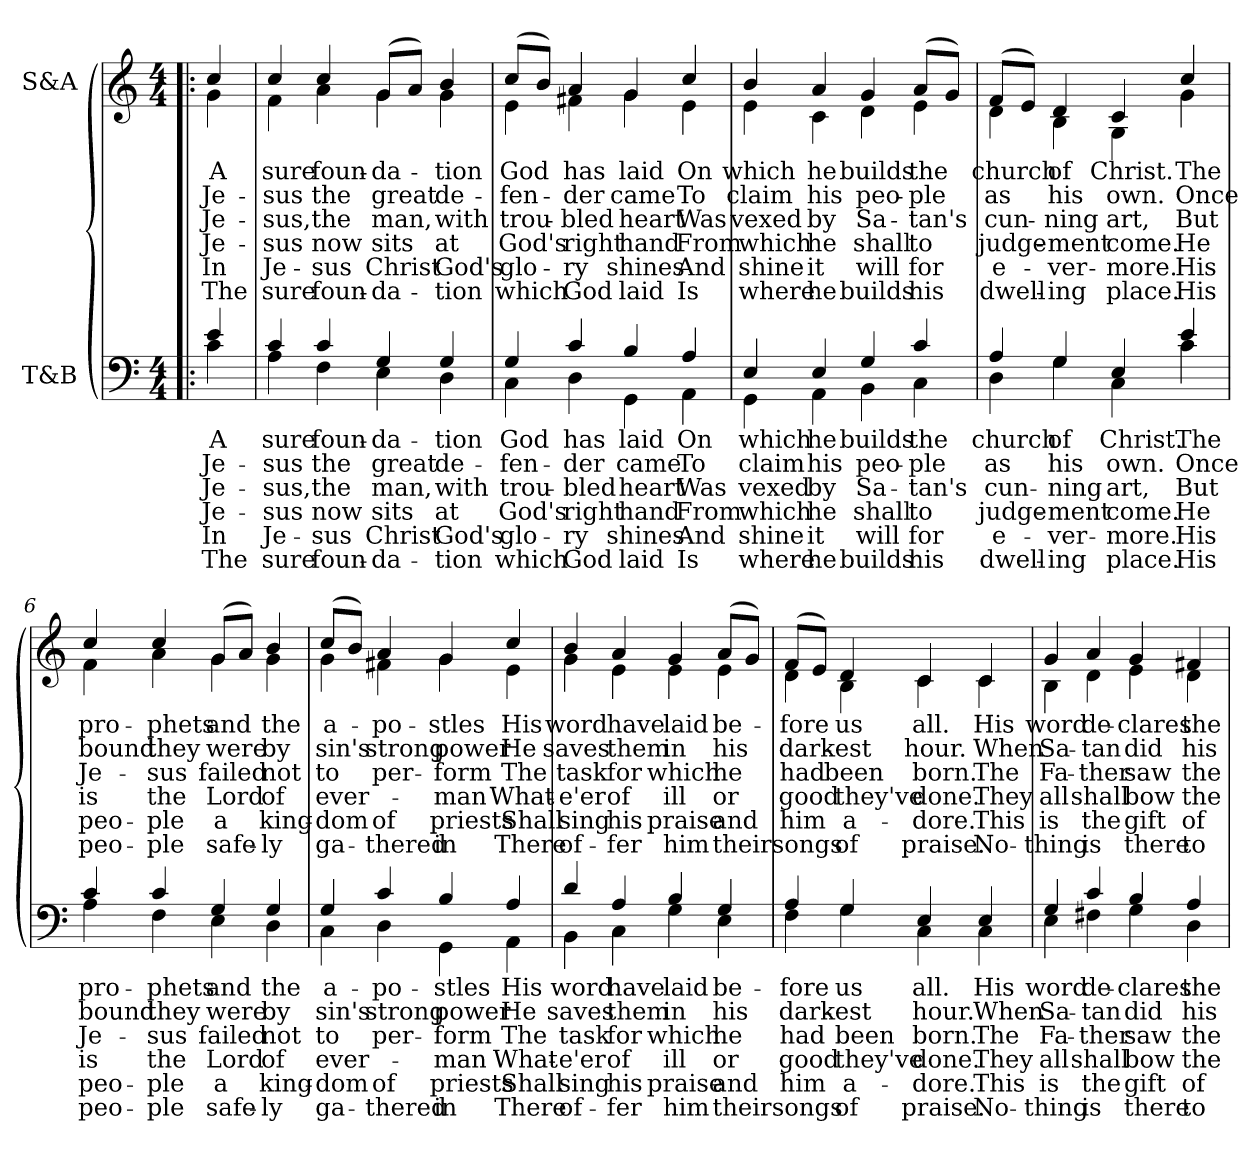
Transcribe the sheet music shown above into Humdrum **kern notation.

**kern	**text	**text	**text	**text	**text	**text	**kern	**text	**text	**text	**text	**text	**text
*part2	*part2	*part2	*part2	*part2	*part2	*part2	*part1	*part1	*part1	*part1	*part1	*part1	*part1
*staff2	*staff2	*staff2	*staff2	*staff2	*staff2	*staff2	*staff1	*staff1	*staff1	*staff1	*staff1	*staff1	*staff1
*I"T&B	*	*	*	*	*	*	*I"S&A	*	*	*	*	*	*
*clefF4	*	*	*	*	*	*	*clefG2	*	*	*	*	*	*
*k[]	*	*	*	*	*	*	*k[]	*	*	*	*	*	*
*C:	*	*	*	*	*	*	*C:	*	*	*	*	*	*
*M4/4	*	*	*	*	*	*	*M4/4	*	*	*	*	*	*
=1!|:	=1!|:	=1!|:	=1!|:	=1!|:	=1!|:	=1!|:	=1!|:	=1!|:	=1!|:	=1!|:	=1!|:	=1!|:	=1!|:
!	!LO:LY:a	!LO:LY:a	!LO:LY:a	!LO:LY:a	!LO:LY:a	!LO:LY:a	!	!LO:LY:b	!LO:LY:b	!LO:LY:b	!LO:LY:b	!LO:LY:b	!LO:LY:b
*^	*	*	*	*	*	*	*^	*	*	*	*	*	*
4e/	4c\	A	Je-	Je-	Je-	In	The	4cc/	4g\	A	Je-	Je-	Je-	In	The
=2	=2	=2	=2	=2	=2	=2	=2	=2	=2	=2	=2	=2	=2	=2	=2
!	!	!LO:LY:a	!LO:LY:a	!LO:LY:a	!LO:LY:a	!LO:LY:a	!LO:LY:a	!	!	!LO:LY:b	!LO:LY:b	!LO:LY:b	!LO:LY:b	!LO:LY:b	!LO:LY:b
4c/	4A\	sure	-sus	-sus,	-sus	Je-	sure	4cc/	4f\	sure	-sus	-sus,	-sus	Je-	sure
!	!	!LO:LY:a	!LO:LY:a	!LO:LY:a	!LO:LY:a	!LO:LY:a	!LO:LY:a	!	!	!LO:LY:b	!LO:LY:b	!LO:LY:b	!LO:LY:b	!LO:LY:b	!LO:LY:b
4c/	4F\	foun-	the	the	now	-sus	foun-	4cc/	4a\	foun-	the	the	now	-sus	foun-
!	!	!LO:LY:a	!LO:LY:a	!LO:LY:a	!LO:LY:a	!LO:LY:a	!LO:LY:a	!	!	!LO:LY:b	!LO:LY:b	!LO:LY:b	!LO:LY:b	!LO:LY:b	!LO:LY:b
4G/	4E\	-da-	great	man,	sits	Christ	-da-	(>8g/L	4g\	-da-	great	man,	sits	Christ	-da-
.	.	.	.	.	.	.	.	8a/J)	.	.	.	.	.	.	.
!	!	!LO:LY:a	!LO:LY:a	!LO:LY:a	!LO:LY:a	!LO:LY:a	!LO:LY:a	!	!	!LO:LY:b	!LO:LY:b	!LO:LY:b	!LO:LY:b	!LO:LY:b	!LO:LY:b
4G/	4D\	-tion	de-	with	at	God's	-tion	4b/	4g\	-tion	de-	with	at	God's	-tion
=3	=3	=3	=3	=3	=3	=3	=3	=3	=3	=3	=3	=3	=3	=3	=3
!	!	!LO:LY:a	!LO:LY:a	!LO:LY:a	!LO:LY:a	!LO:LY:a	!LO:LY:a	!	!	!LO:LY:b	!LO:LY:b	!LO:LY:b	!LO:LY:b	!LO:LY:b	!LO:LY:b
4G/	4C\	God	-fen-	trou-	God's	glo-	which	(>8cc/L	4e\	God	-fen-	trou-	God's	glo-	which
.	.	.	.	.	.	.	.	8b/J)	.	.	.	.	.	.	.
!	!	!LO:LY:a	!LO:LY:a	!LO:LY:a	!LO:LY:a	!LO:LY:a	!LO:LY:a	!	!	!LO:LY:b	!LO:LY:b	!LO:LY:b	!LO:LY:b	!LO:LY:b	!LO:LY:b
4c/	4D\	has	-der	-bled	right	-ry	God	4a/	4f#X\	has	der	bled	right	ry	God
!	!	!LO:LY:a	!LO:LY:a	!LO:LY:a	!LO:LY:a	!LO:LY:a	!LO:LY:a	!	!	!LO:LY:b	!LO:LY:b	!LO:LY:b	!LO:LY:b	!LO:LY:b	!LO:LY:b
4B/	4GG\	laid	came	heart	hand	shines	laid	4g/	4g\	laid	-came	-heart	hand	-shines	laid
!	!	!LO:LY:a	!LO:LY:a	!LO:LY:a	!LO:LY:a	!LO:LY:a	!LO:LY:a	!	!	!LO:LY:b	!LO:LY:b	!LO:LY:b	!LO:LY:b	!LO:LY:b	!LO:LY:b
4A/	4AA\	On	To	Was	From	And	Is	4cc/	4e\	On	To	Was	From	And	Is
=4	=4	=4	=4	=4	=4	=4	=4	=4	=4	=4	=4	=4	=4	=4	=4
!	!	!LO:LY:a	!LO:LY:a	!LO:LY:a	!LO:LY:a	!LO:LY:a	!LO:LY:a	!	!	!LO:LY:b	!LO:LY:b	!LO:LY:b	!LO:LY:b	!LO:LY:b	!LO:LY:b
4E/	4GG\	which	claim	vexed	which	shine	where	4b/	4e\	which	claim	vexed	which	shine	where
!	!	!LO:LY:a	!LO:LY:a	!LO:LY:a	!LO:LY:a	!LO:LY:a	!LO:LY:a	!	!	!LO:LY:b	!LO:LY:b	!LO:LY:b	!LO:LY:b	!LO:LY:b	!LO:LY:b
4E/	4AA\	he	his	by	he	it	he	4a/	4c\	he	his	by	he	it	he
!	!	!LO:LY:a	!LO:LY:a	!LO:LY:a	!LO:LY:a	!LO:LY:a	!LO:LY:a	!	!	!LO:LY:b	!LO:LY:b	!LO:LY:b	!LO:LY:b	!LO:LY:b	!LO:LY:b
4G/	4BB\	builds	peo-	Sa-	shall	will	builds	4g/	4d\	builds	peo-	Sa-	shall	will	builds
!	!	!LO:LY:a	!LO:LY:a	!LO:LY:a	!LO:LY:a	!LO:LY:a	!LO:LY:a	!	!	!LO:LY:b	!LO:LY:b	!LO:LY:b	!LO:LY:b	!LO:LY:b	!LO:LY:b
4c/	4C\	the	-ple	-tan's	to	for	his	(>8a/L	4e\	the	-ple	-tan's	to	for	his
.	.	.	.	.	.	.	.	8g/J)	.	.	.	.	.	.	.
=5	=5	=5	=5	=5	=5	=5	=5	=5	=5	=5	=5	=5	=5	=5	=5
!	!	!LO:LY:a	!LO:LY:a	!LO:LY:a	!LO:LY:a	!LO:LY:a	!LO:LY:a	!	!	!LO:LY:b	!LO:LY:b	!LO:LY:b	!LO:LY:b	!LO:LY:b	!LO:LY:b
4A/	4D\	church	as	cun-	judge-	e-	dwell-	(>8f/L	4d\	church	as	cun-	judge-	e-	dwell-
.	.	.	.	.	.	.	.	8e/J)	.	.	.	.	.	.	.
!	!	!LO:LY:a	!LO:LY:a	!LO:LY:a	!LO:LY:a	!LO:LY:a	!LO:LY:a	!	!	!LO:LY:b	!LO:LY:b	!LO:LY:b	!LO:LY:b	!LO:LY:b	!LO:LY:b
4G/	4G\	of	his	-ning	-ment	-ver-	-ing	4d/	4B\	of	his	-ning	-ment	-ver-	-ing
!	!	!LO:LY:a	!LO:LY:a	!LO:LY:a	!LO:LY:a	!LO:LY:a	!LO:LY:a	!	!	!LO:LY:b	!LO:LY:b	!LO:LY:b	!LO:LY:b	!LO:LY:b	!LO:LY:b
4E/	4C\	Christ.	own.	art,	come.	-more.	place.	4c/	4G\	Christ.	own.	art,	come.	-more.	place.
!	!	!LO:LY:a	!LO:LY:a	!LO:LY:a	!LO:LY:a	!LO:LY:a	!LO:LY:a	!	!	!LO:LY:b	!LO:LY:b	!LO:LY:b	!LO:LY:b	!LO:LY:b	!LO:LY:b
4e/	4c\	The	Once	But	He	His	His	4cc/	4g\	The	Once	But	He	His	His
=6	=6	=6	=6	=6	=6	=6	=6	=6	=6	=6	=6	=6	=6	=6	=6
!	!	!LO:LY:a	!LO:LY:a	!LO:LY:a	!LO:LY:a	!LO:LY:a	!LO:LY:a	!	!	!LO:LY:b	!LO:LY:b	!LO:LY:b	!LO:LY:b	!LO:LY:b	!LO:LY:b
4c/	4A\	pro-	bound	Je-	is	peo-	peo-	4cc/	4f\	pro-	bound	Je-	is	peo-	peo-
!	!	!LO:LY:a	!LO:LY:a	!LO:LY:a	!LO:LY:a	!LO:LY:a	!LO:LY:a	!	!	!LO:LY:b	!LO:LY:b	!LO:LY:b	!LO:LY:b	!LO:LY:b	!LO:LY:b
4c/	4F\	-phets	they	-sus	the	-ple	-ple	4cc/	4a\	-phets	they	-sus	the	-ple	-ple
!	!	!LO:LY:a	!LO:LY:a	!LO:LY:a	!LO:LY:a	!LO:LY:a	!LO:LY:a	!	!	!LO:LY:b	!LO:LY:b	!LO:LY:b	!LO:LY:b	!LO:LY:b	!LO:LY:b
4G/	4E\	and	were	failed	Lord	a	safe-	(>8g/L	4g\	and	were	failed	Lord	a	safe-
.	.	.	.	.	.	.	.	8a/J)	.	.	.	.	.	.	.
!	!	!LO:LY:a	!LO:LY:a	!LO:LY:a	!LO:LY:a	!LO:LY:a	!LO:LY:a	!	!	!LO:LY:b	!LO:LY:b	!LO:LY:b	!LO:LY:b	!LO:LY:b	!LO:LY:b
4G/	4D\	the	by	not	of	king-	-ly	4b/	4g\	the	by	not	of	king-	-ly
!!LO:LB:g=z	!!
=7	=7	=7	=7	=7	=7	=7	=7	=7	=7	=7	=7	=7	=7	=7	=7
!	!	!LO:LY:a:rj	!LO:LY:a:rj	!LO:LY:a:rj	!LO:LY:a:rj	!LO:LY:a:rj	!LO:LY:a:rj	!	!	!LO:LY:b:rj	!LO:LY:b:rj	!LO:LY:b:rj	!LO:LY:b:rj	!LO:LY:b:rj	!LO:LY:b:rj
4G/	4C\	a-	sin's	to	ever-	-dom	ga-	(>8cc/L	4g\	a-	sin's	to	ever-	-dom	ga-
.	.	.	.	.	.	.	.	8b/J)	.	.	.	.	.	.	.
!	!	!LO:LY:a	!LO:LY:a	!LO:LY:a	!	!LO:LY:a	!LO:LY:a	!	!	!LO:LY:b	!	!	!	!	!
!	!	!	!	!	!	!	!	!	!	!LO:LY:b	!LO:LY:b	!LO:LY:b	!	!LO:LY:b	!LO:LY:b
4c/	4D\	-po-	strong	per-	.	of	-thered	4a/	4f#X\	po-	strong	per-	.	of	thered
!	!	!LO:LY:a	!LO:LY:a	!LO:LY:a	!LO:LY:a	!LO:LY:a	!LO:LY:a	!	!	!LO:LY:b	!LO:LY:b	!LO:LY:b	!LO:LY:b	!LO:LY:b	!LO:LY:b
4B/	4GG\	-stles	power	-form	-man	priests	in	4g/	4g\	stles	power	form	-man	priests	-in
!	!	!LO:LY:a	!LO:LY:a	!LO:LY:a	!LO:LY:a	!LO:LY:a	!LO:LY:a	!	!	!LO:LY:b	!LO:LY:b	!LO:LY:b	!LO:LY:b	!LO:LY:b	!LO:LY:b
4A/	4AA\	His	He	The	What-	Shall	There	4cc/	4e\	His	He	The	What-	Shall	There
=8	=8	=8	=8	=8	=8	=8	=8	=8	=8	=8	=8	=8	=8	=8	=8
!	!	!LO:LY:a	!LO:LY:a	!LO:LY:a	!LO:LY:a	!LO:LY:a	!LO:LY:a	!	!	!LO:LY:b	!LO:LY:b	!LO:LY:b	!LO:LY:b	!LO:LY:b	!LO:LY:b
4d/	4BB\	word	saves	task	-e'er	sing	of-	4b/	4g\	-word	saves	-task	-e'er	sing	of-
!	!	!LO:LY:a	!LO:LY:a	!LO:LY:a	!LO:LY:a	!LO:LY:a	!LO:LY:a	!	!	!LO:LY:b	!LO:LY:b	!LO:LY:b	!LO:LY:b	!LO:LY:b	!LO:LY:b
4A/	4C\	have	them	for	of	his	-fer	4a/	4e\	have	them	for	of	his	-fer
!	!	!LO:LY:a	!LO:LY:a	!LO:LY:a	!LO:LY:a	!LO:LY:a	!LO:LY:a	!	!	!LO:LY:b	!LO:LY:b	!LO:LY:b	!LO:LY:b	!LO:LY:b	!LO:LY:b
4B/	4G\	laid	in	which	ill	praise	him	4g/	4e\	laid	in	which	ill	praise	him
!	!	!LO:LY:a	!LO:LY:a	!LO:LY:a	!LO:LY:a	!LO:LY:a	!LO:LY:a	!	!	!LO:LY:b	!LO:LY:b	!LO:LY:b	!LO:LY:b	!LO:LY:b	!LO:LY:b
4G/	4E\	be-	his	he	or	and	their	(>8a/L	4e\	be-	his	he	or	and	their
.	.	.	.	.	.	.	.	8g/J)	.	.	.	.	.	.	.
=9	=9	=9	=9	=9	=9	=9	=9	=9	=9	=9	=9	=9	=9	=9	=9
!	!	!LO:LY:a	!LO:LY:a	!LO:LY:a	!LO:LY:a	!LO:LY:a	!LO:LY:a	!	!	!LO:LY:b	!LO:LY:b	!LO:LY:b	!LO:LY:b	!LO:LY:b	!LO:LY:b
4A/	4F\	-fore	dark-	had	good	him	songs	(>8f/L	4d\	-fore	dark-	had	good	him	songs
.	.	.	.	.	.	.	.	8e/J)	.	.	.	.	.	.	.
!	!	!LO:LY:a	!LO:LY:a	!LO:LY:a	!LO:LY:a	!LO:LY:a	!LO:LY:a	!	!	!LO:LY:b	!LO:LY:b	!LO:LY:b	!LO:LY:b	!LO:LY:b	!LO:LY:b
4G/	4G\	us	-est	been	they've	a-	of	4d/	4B\	us	-est	been	they've	a-	of
!	!	!LO:LY:a	!LO:LY:a	!LO:LY:a	!LO:LY:a	!LO:LY:a	!LO:LY:a	!	!	!LO:LY:b	!LO:LY:b	!LO:LY:b	!LO:LY:b	!LO:LY:b	!LO:LY:b
4E/	4C\	all.	hour.	born.	done.	-dore.	praise.	4c/	4c\	all.	hour.	born.	done.	-dore.	praise.
!	!	!LO:LY:a	!LO:LY:a	!LO:LY:a	!LO:LY:a	!LO:LY:a	!LO:LY:a	!	!	!LO:LY:b	!LO:LY:b	!LO:LY:b	!LO:LY:b	!LO:LY:b	!LO:LY:b
4E/	4C\	His	When	The	They	This	No-	4c/	4c\	His	When	The	They	This	No-
=10	=10	=10	=10	=10	=10	=10	=10	=10	=10	=10	=10	=10	=10	=10	=10
!	!	!LO:LY:a	!LO:LY:a	!LO:LY:a	!LO:LY:a	!LO:LY:a	!LO:LY:a	!	!	!LO:LY:b	!LO:LY:b	!LO:LY:b	!LO:LY:b	!LO:LY:b	!LO:LY:b
4G/	4E\	word	Sa-	Fa-	all	is	-thing	4g/	4B\	word	Sa-	Fa-	all	is	-thing
!	!	!LO:LY:a	!LO:LY:a	!LO:LY:a	!LO:LY:a	!LO:LY:a	!LO:LY:a	!	!	!LO:LY:b	!LO:LY:b	!LO:LY:b	!LO:LY:b	!LO:LY:b	!LO:LY:b
4c/	4F#X\	de-	tan	ther	shall	the	is	4a/	4d\	de-	-tan	-ther	shall	the	is
!	!	!LO:LY:a	!LO:LY:a	!LO:LY:a	!LO:LY:a	!LO:LY:a	!LO:LY:a	!	!	!LO:LY:b	!LO:LY:b	!LO:LY:b	!LO:LY:b	!LO:LY:b	!LO:LY:b
4B/	4G\	clares	-did	-saw	bow	gift	there	4g/	4e\	-clares	did	saw	bow	gift	there
!	!	!LO:LY:a	!LO:LY:a	!LO:LY:a	!LO:LY:a	!LO:LY:a	!LO:LY:a	!	!	!LO:LY:b	!LO:LY:b	!LO:LY:b	!LO:LY:b	!LO:LY:b	!LO:LY:b
4A/	4D\	the	his	the	the	of	to	4f#X/	4d\	the	his	the	the	of	to
*v	*v	*	*	*	*	*	*	*	*	*	*	*	*	*	*
*	*	*	*	*	*	*	*v	*v	*	*	*	*	*	*
=	=	=	=	=	=	=	=	=	=	=	=	=	=
*-	*-	*-	*-	*-	*-	*-	*-	*-	*-	*-	*-	*-	*-
